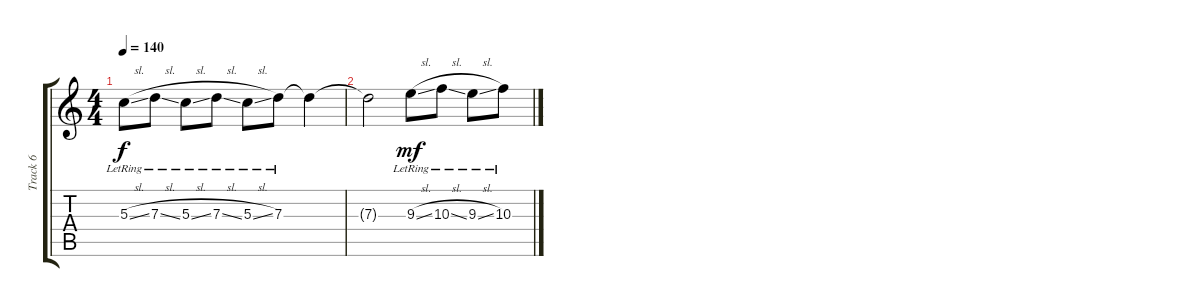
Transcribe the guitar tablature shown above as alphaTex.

\track ("Track 6" "Track 6") {instrument distortionguitar}
\staff {score tabs}
\tuning (E4 B3 G3 D3 A2 D2) {hide}
\ts (4 4)
\tempo 140
\clef g2
\ks c
5.3{sl lr}.8{dy f} 7.3{sl lr}.8 5.3{sl lr}.8 7.3{sl lr}.8 5.3{sl lr}.8 7.3{lr}.8 7.3{t}.4 |
7.3{t}.2 9.3{sl lr}.8{dy mf} 10.3{sl lr}.8 9.3{sl lr}.8 10.3{lr}.8
